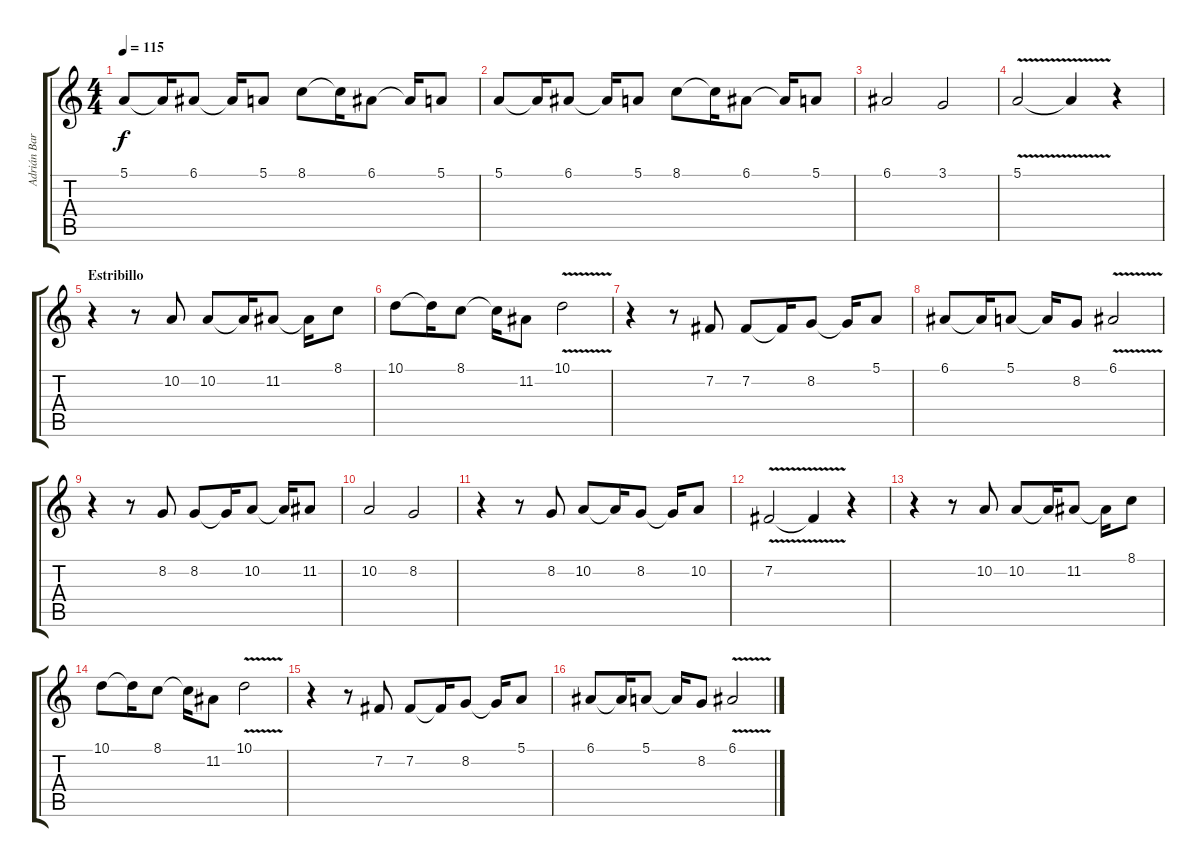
\track ("Adrián Barilari" "Adrián Bar") {instrument choiraahs}
\staff {score tabs}
\tuning (E4 B3 G3 D3 A2 E2) {hide}
\ts (4 4)
\tempo 115
\clef g2
\ks c
5.1.8{dy f} 5.1{t}.16 6.1.8 6.1{t}.16 5.1.8 8.1.8 8.1{t}.16 6.1.8 6.1{t}.16 5.1.8 |
5.1.8 5.1{t}.16 6.1.8 6.1{t}.16 5.1.8 8.1.8 8.1{t}.16 6.1.8 6.1{t}.16 5.1.8 |
6.1.2 3.1.2 |
5.1{v}.2 5.1{t}.4 r.4 |
\section ("" "Estribillo")
r.4 r.8 10.2.8 10.2.8 10.2{t}.16 11.2.8 11.2{t}.16 8.1.8 |
10.1.8 10.1{t}.16 8.1.8 8.1{t}.16 11.2.8 10.1{v}.2 |
r.4 r.8 7.2.8 7.2.8 7.2{t}.16 8.2.8 8.2{t}.16 5.1.8 |
6.1.8 6.1{t}.16 5.1.8 5.1{t}.16 8.2.8 6.1{v}.2 |
r.4 r.8 8.2.8 8.2.8 8.2{t}.16 10.2.8 10.2{t}.16 11.2.8 |
10.2.2 8.2.2 |
r.4 r.8 8.2.8 10.2.8 10.2{t}.16 8.2.8 8.2{t}.16 10.2.8 |
7.2{v}.2 7.2{t}.4 r.4 |
r.4 r.8 10.2.8 10.2.8 10.2{t}.16 11.2.8 11.2{t}.16 8.1.8 |
10.1.8 10.1{t}.16 8.1.8 8.1{t}.16 11.2.8 10.1{v}.2 |
r.4 r.8 7.2.8 7.2.8 7.2{t}.16 8.2.8 8.2{t}.16 5.1.8 |
6.1.8 6.1{t}.16 5.1.8 5.1{t}.16 8.2.8 6.1{v}.2
